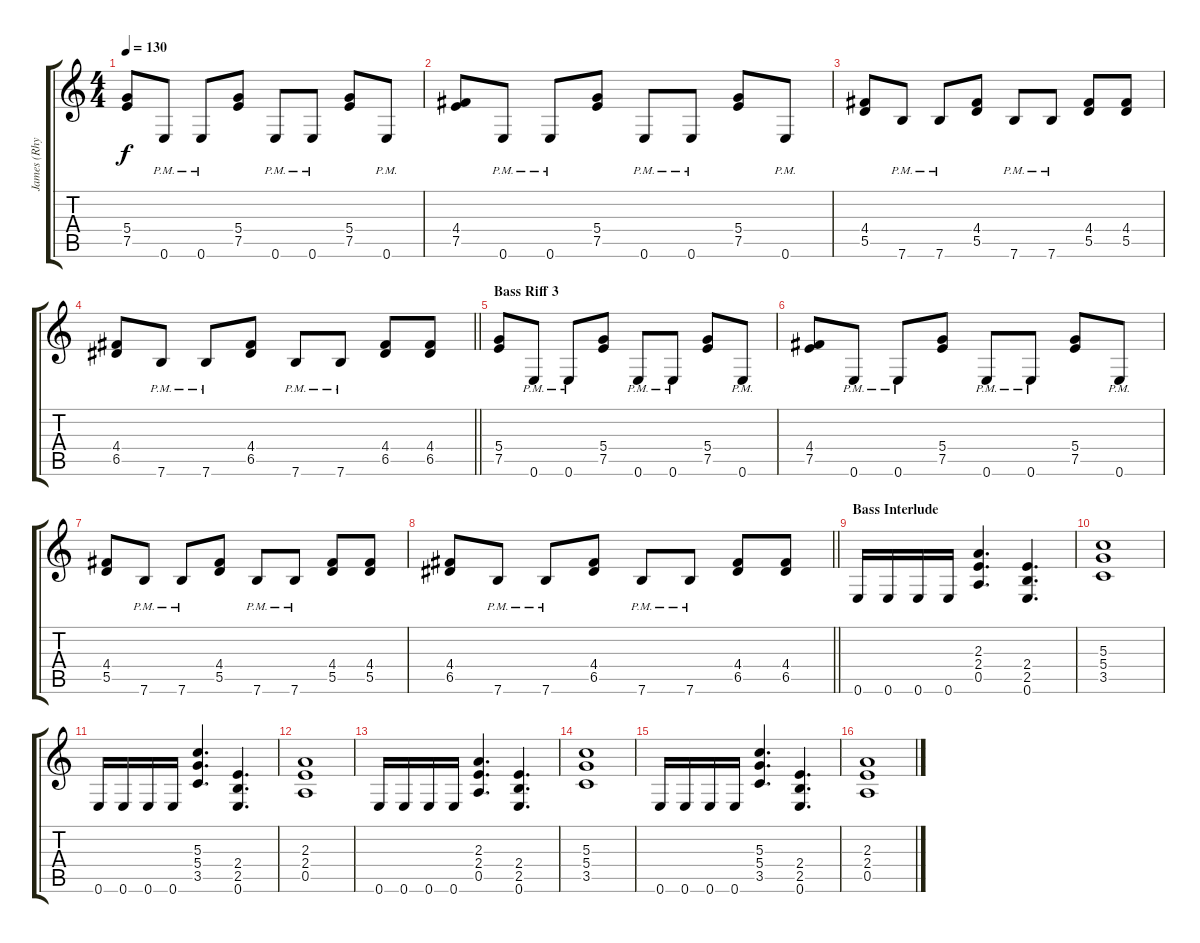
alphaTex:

\track ("James (Rhythm Guitar)" "James (Rhy") {instrument distortionguitar}
\staff {score tabs}
\tuning (E4 B3 G3 D3 A2 E2) {hide}
\ts (4 4)
\tempo 130
\clef g2
\ks c
(5.4 7.5).8{dy f} 0.6{pm}.8 0.6{pm}.8 (5.4 7.5).8 0.6{pm}.8 0.6{pm}.8 (5.4 7.5).8 0.6{pm}.8 |
(4.4 7.5).8 0.6{pm}.8 0.6{pm}.8 (5.4 7.5).8 0.6{pm}.8 0.6{pm}.8 (5.4 7.5).8 0.6{pm}.8 |
(4.4 5.5).8 7.6{pm}.8 7.6{pm}.8 (4.4 5.5).8 7.6{pm}.8 7.6{pm}.8 (4.4 5.5).8 (4.4 5.5).8 |
\barLineRight lightlight
(4.4 6.5).8 7.6{pm}.8 7.6{pm}.8 (4.4 6.5).8 7.6{pm}.8 7.6{pm}.8 (4.4 6.5).8 (4.4 6.5).8 |
\section ("" "Bass Riff 3")
(5.4 7.5).8 0.6{pm}.8 0.6{pm}.8 (5.4 7.5).8 0.6{pm}.8 0.6{pm}.8 (5.4 7.5).8 0.6{pm}.8 |
(4.4 7.5).8 0.6{pm}.8 0.6{pm}.8 (5.4 7.5).8 0.6{pm}.8 0.6{pm}.8 (5.4 7.5).8 0.6{pm}.8 |
(4.4 5.5).8 7.6{pm}.8 7.6{pm}.8 (4.4 5.5).8 7.6{pm}.8 7.6{pm}.8 (4.4 5.5).8 (4.4 5.5).8 |
\barLineRight lightlight
(4.4 6.5).8 7.6{pm}.8 7.6{pm}.8 (4.4 6.5).8 7.6{pm}.8 7.6{pm}.8 (4.4 6.5).8 (4.4 6.5).8 |
\section ("" "Bass Interlude")
0.6.16 0.6.16 0.6.16 0.6.16 (2.3 2.4 0.5).4{d} (2.4 2.5 0.6).4{d} |
(5.3 5.4 3.5).1 |
0.6.16 0.6.16 0.6.16 0.6.16 (5.3 5.4 3.5).4{d} (2.4 2.5 0.6).4{d} |
(2.3 2.4 0.5).1 |
0.6.16 0.6.16 0.6.16 0.6.16 (2.3 2.4 0.5).4{d} (2.4 2.5 0.6).4{d} |
(5.3 5.4 3.5).1 |
0.6.16 0.6.16 0.6.16 0.6.16 (5.3 5.4 3.5).4{d} (2.4 2.5 0.6).4{d} |
(2.3 2.4 0.5).1
